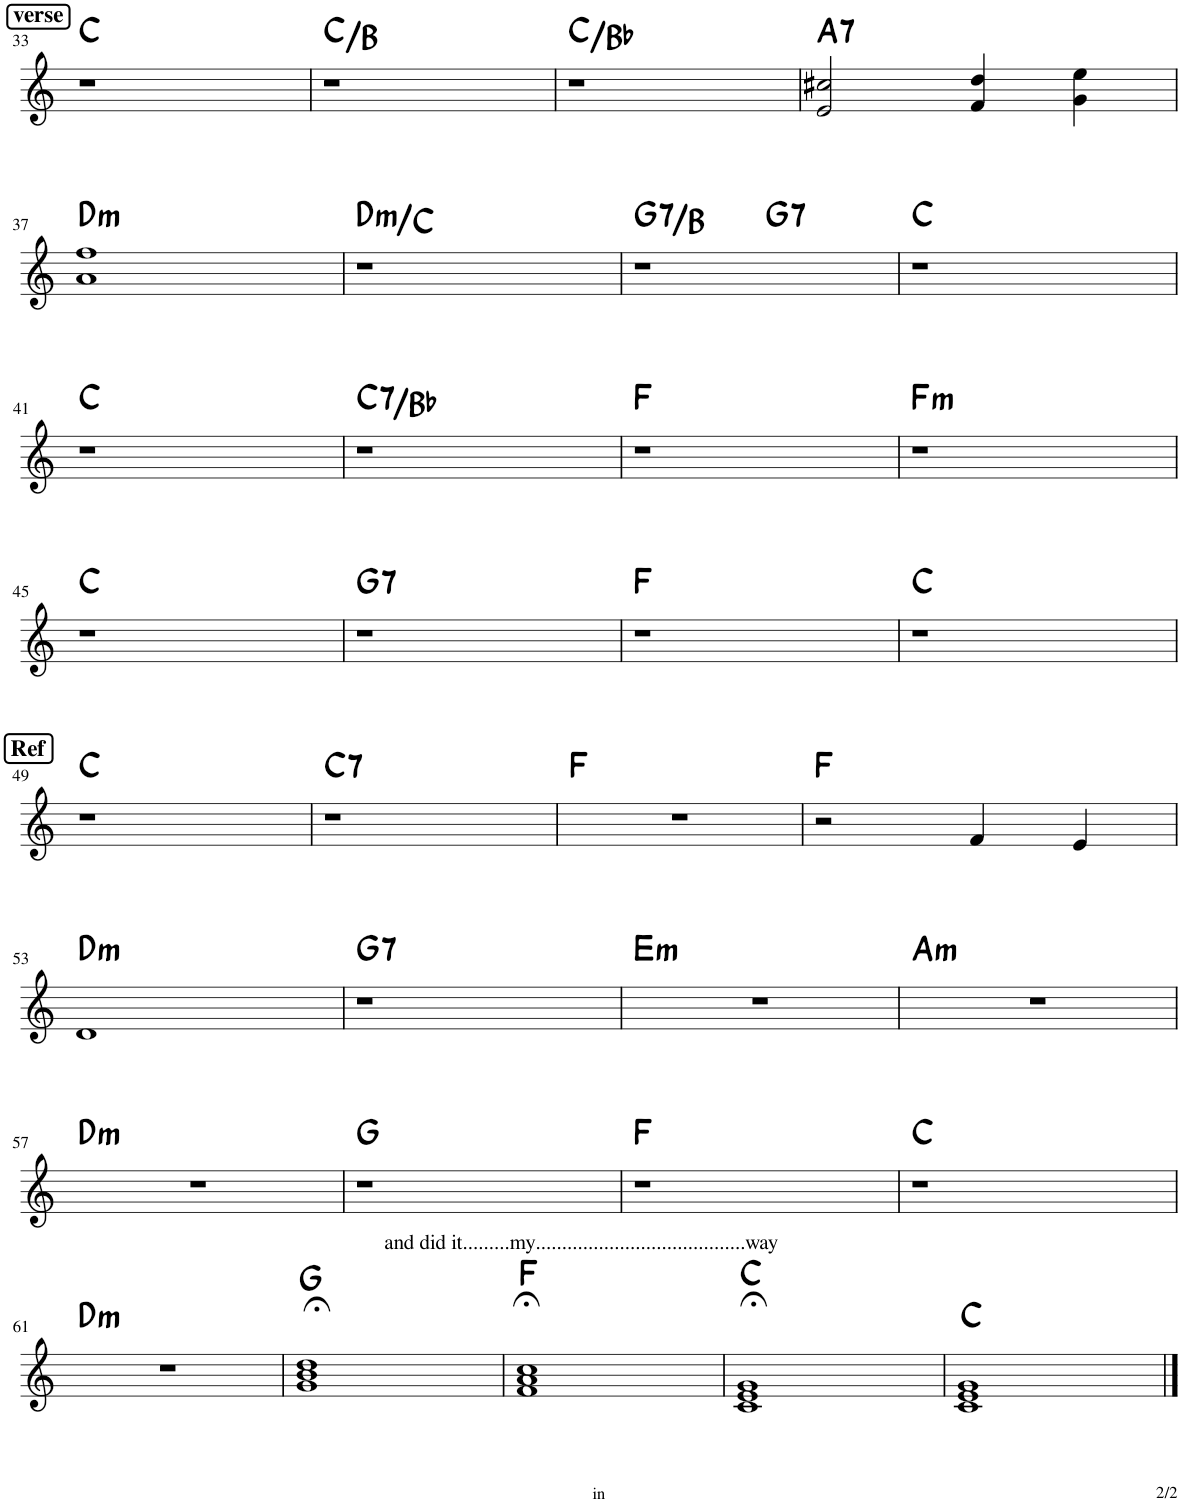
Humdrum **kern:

**kern	**harte
*part1	*part1
*staff1	*
*I"Piano	*
*I'Pno.	*
!!LO:PB:g=z
*clefG2	*
*k[]	*
*M4/4	*
!!LO:REH:place=s1:a:B:cj:fs=11:t=verse
=33	=33
1r	C:maj
=34	=34
1r	C:maj/7
=35	=35
1r	C:maj/b7
=36	=36
!	!LO:H:kt=7
2e/ 2cc#X/	A:7
4f/ 4dd/	.
4g\ 4ee\	.
!!LO:LB:g=z
=37	=37
!	!LO:H:kt=m
1a 1ff	D:min
=38	=38
!	!LO:H:kt=m
1r	D:min/b7
=39	=39
!	!LO:H:kt=7
*^	*
1r	2ryy	G:7/3
!	!	!LO:H:kt=7
.	2ryy	G:7
*v	*v	*
=40	=40
1r	C:maj
!!LO:LB:g=z
=41	=41
1r	C:maj
=42	=42
!	!LO:H:kt=7
1r	C:7/b7
=43	=43
1r	F:maj
=44	=44
!	!LO:H:kt=m
1r	F:min
!!LO:LB:g=z
=45	=45
1r	C:maj
=46	=46
!	!LO:H:kt=7
1r	G:7
=47	=47
1r	F:maj
=48	=48
1r	C:maj
!!LO:LB:g=z
!!LO:REH:place=s1:a:B:cj:fs=11:t=Ref
=49	=49
1r	C:maj
=50	=50
!	!LO:H:kt=7
1r	C:7
=51	=51
1r	F:maj
=52	=52
2r	F:maj
4f/	.
4e/	.
!!LO:LB:g=z
=53	=53
!	!LO:H:kt=m
1d	D:min
=54	=54
!	!LO:H:kt=7
1r	G:7
=55	=55
!	!LO:H:kt=m
1r	E:min
=56	=56
!	!LO:H:kt=m
1r	A:min
!!LO:LB:g=z
=57	=57
!	!LO:H:kt=m
1r	D:min
=58	=58
1r	G:maj
=59	=59
1r	F:maj
=60	=60
1r	C:maj
!!LO:LB:g=z
=61	=61
!	!LO:H:kt=m
1r	D:min
=62	=62
!LO:TX:a:t=and did it.........my........................................way	!
1g;< 1b;< 1dd;<	G:maj
=63	=63
1f;< 1a;< 1cc;<	F:maj
=64	=64
1c;< 1e;< 1g;<	C:maj
=65	=65
1c 1e 1g	C:maj
==	==
*-	*-
